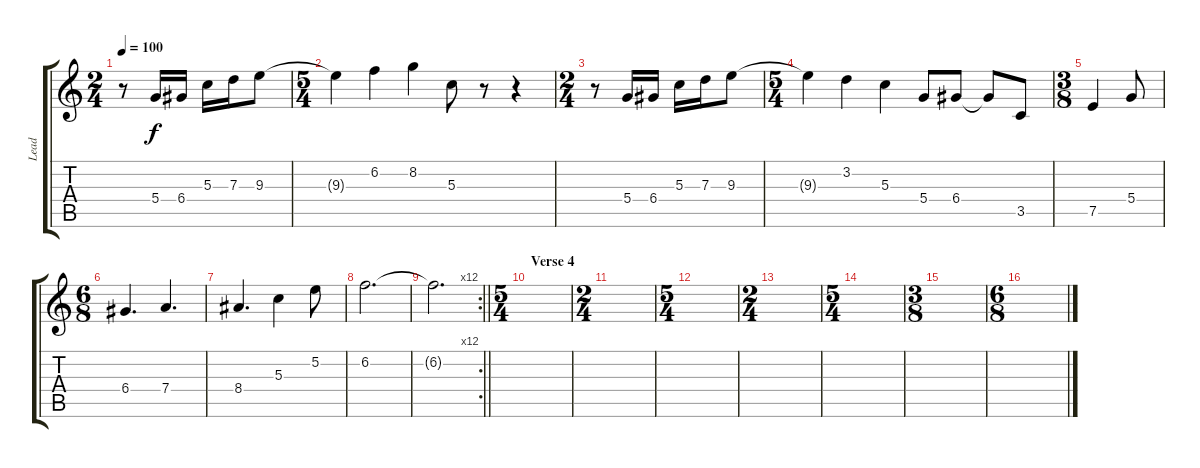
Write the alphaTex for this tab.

\track ("Lead" "Lead") {instrument distortionguitar}
\staff {score tabs}
\tuning (E4 B3 G3 D3 A2 E2) {hide}
\ts (2 4)
\tempo 100
\clef g2
\ks c
r.8{dy f} 5.4.16 6.4.16 5.3.16 7.3.16 9.3.8 |
\ts (5 4)
9.3{t}.4 6.2.4 8.2.4 5.3.8 r.8 r.4 |
\ts (2 4)
r.8 5.4.16 6.4.16 5.3.16 7.3.16 9.3.8 |
\ts (5 4)
9.3{t}.4 3.2.4 5.3.4 5.4.8 6.4.8 6.4{t}.8 3.5.8 |
\ts (3 8)
7.5.4 5.4.8 |
\ts (6 8)
6.4.4{d} 7.4.4{d} |
8.4.4{d} 5.3.4 5.2.8 |
6.2.2{d} |
\rc 12
\barLineRight lightlight
6.2{t}.2{d} |
\ts (5 4)
\section ("" "Verse 4")
|
\ts (2 4)
|
\ts (5 4)
|
\ts (2 4)
|
\ts (5 4)
|
\ts (3 8)
|
\ts (6 8)
